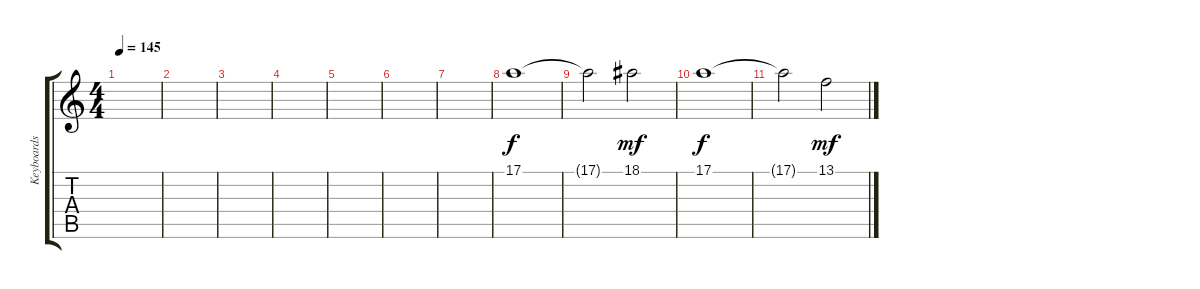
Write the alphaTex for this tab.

\track ("Keyboards II" "Keyboards ") {instrument pad2warm}
\staff {score tabs}
\tuning (E4 B3 G3 D3 A2 D2) {hide}
\ts (4 4)
\tempo 145
\clef g2
\ks c
|
|
|
|
|
|
|
17.1.1{volume 10 balance 8 instrument pad2warm} |
17.1{t}.2 18.1.2{dy mf} |
17.1.1{dy f} |
17.1{t}.2 13.1.2{dy mf}
